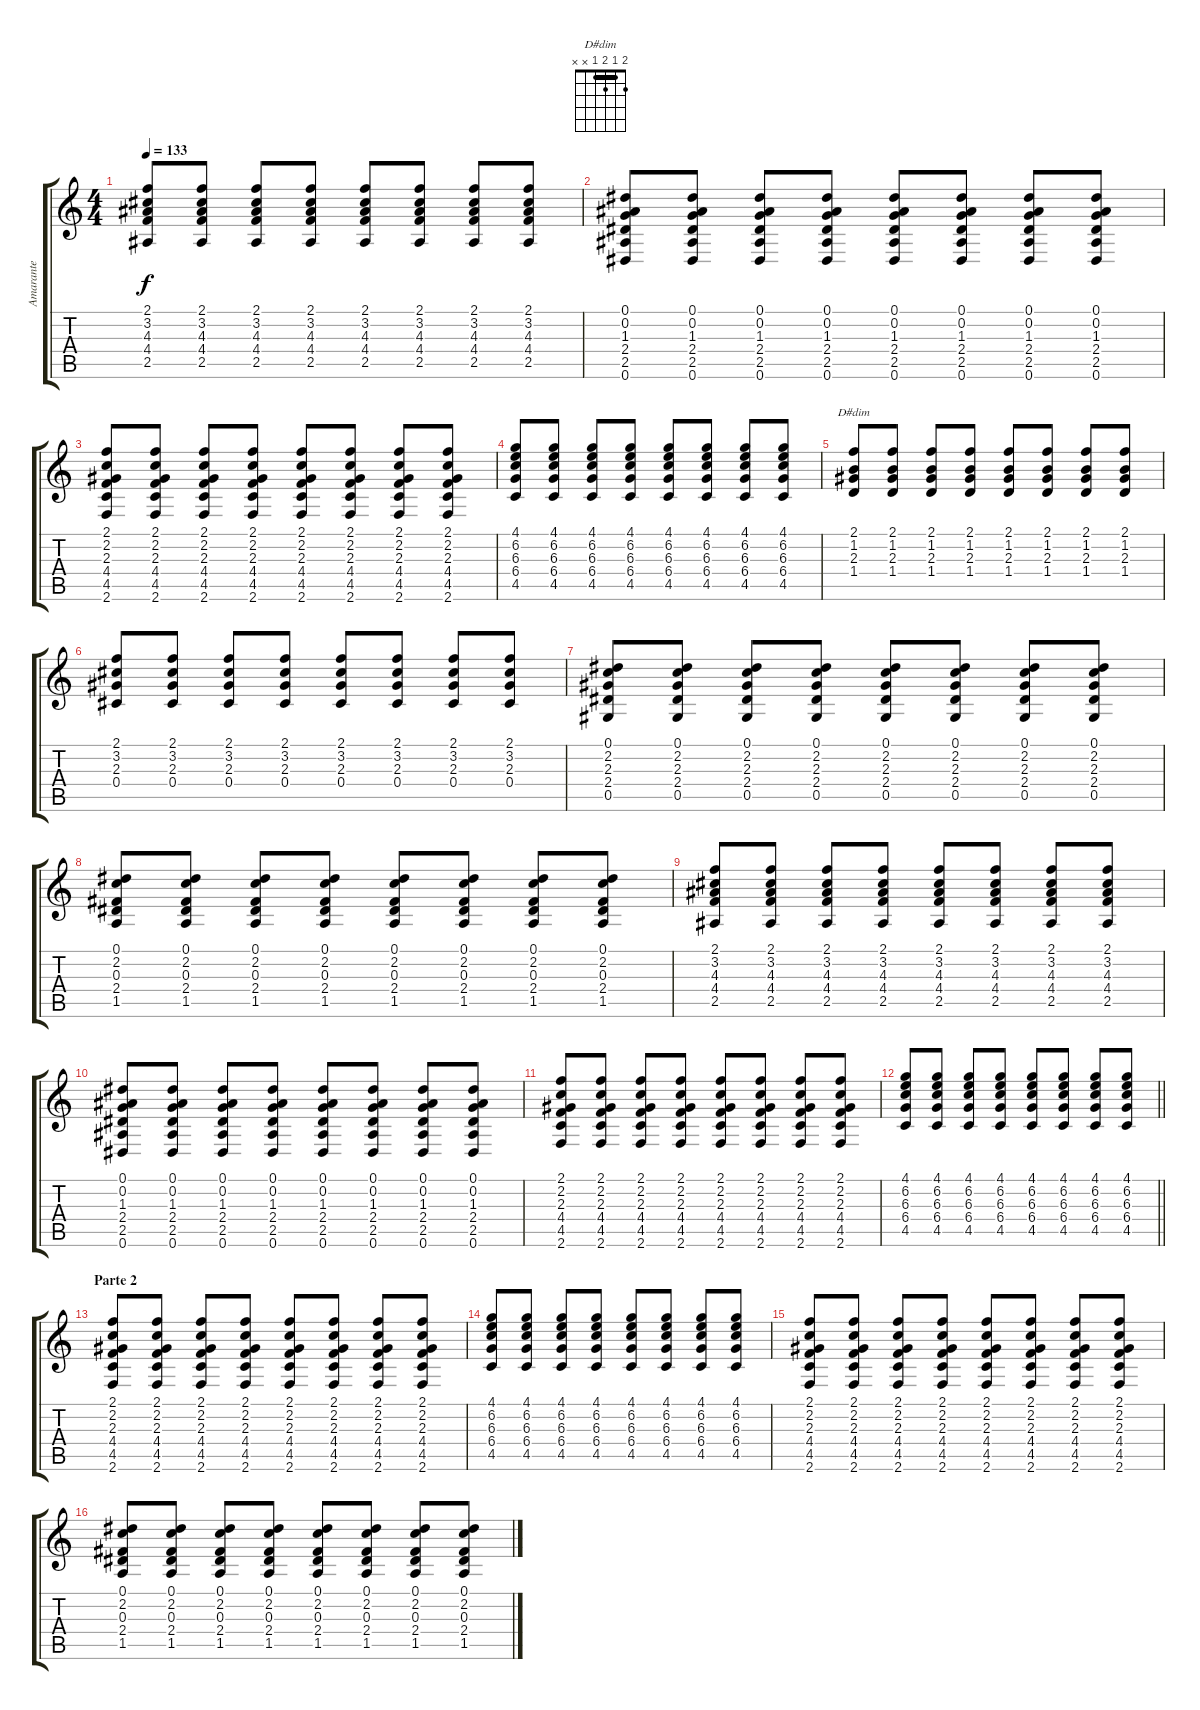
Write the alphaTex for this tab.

\track ("Amarante" "Amarante") {instrument distortionguitar}
\staff {score tabs}
\tuning (Eb4 Bb3 Gb3 Db3 Ab2 Eb2) {hide}
\chord ("D#dim" 2 1 2 1 x x) {barre 1}
\ts (4 4)
\tempo 133
\clef g2
\ks c
(2.1 3.2 4.3 4.4 2.5).8{dy f} (2.1 3.2 4.3 4.4 2.5).8 (2.1 3.2 4.3 4.4 2.5).8 (2.1 3.2 4.3 4.4 2.5).8 (2.1 3.2 4.3 4.4 2.5).8 (2.1 3.2 4.3 4.4 2.5).8 (2.1 3.2 4.3 4.4 2.5).8 (2.1 3.2 4.3 4.4 2.5).8 |
(0.1 0.2 1.3 2.4 2.5 0.6).8 (0.1 0.2 1.3 2.4 2.5 0.6).8 (0.1 0.2 1.3 2.4 2.5 0.6).8 (0.1 0.2 1.3 2.4 2.5 0.6).8 (0.1 0.2 1.3 2.4 2.5 0.6).8 (0.1 0.2 1.3 2.4 2.5 0.6).8 (0.1 0.2 1.3 2.4 2.5 0.6).8 (0.1 0.2 1.3 2.4 2.5 0.6).8 |
(2.1 2.2 2.3 4.4 4.5 2.6).8 (2.1 2.2 2.3 4.4 4.5 2.6).8 (2.1 2.2 2.3 4.4 4.5 2.6).8 (2.1 2.2 2.3 4.4 4.5 2.6).8 (2.1 2.2 2.3 4.4 4.5 2.6).8 (2.1 2.2 2.3 4.4 4.5 2.6).8 (2.1 2.2 2.3 4.4 4.5 2.6).8 (2.1 2.2 2.3 4.4 4.5 2.6).8 |
(4.1 6.2 6.3 6.4 4.5).8 (4.1 6.2 6.3 6.4 4.5).8 (4.1 6.2 6.3 6.4 4.5).8 (4.1 6.2 6.3 6.4 4.5).8 (4.1 6.2 6.3 6.4 4.5).8 (4.1 6.2 6.3 6.4 4.5).8 (4.1 6.2 6.3 6.4 4.5).8 (4.1 6.2 6.3 6.4 4.5).8 |
(2.1 1.2 2.3 1.4).8{ch "D#dim"} (2.1 1.2 2.3 1.4).8 (2.1 1.2 2.3 1.4).8 (2.1 1.2 2.3 1.4).8 (2.1 1.2 2.3 1.4).8 (2.1 1.2 2.3 1.4).8 (2.1 1.2 2.3 1.4).8 (2.1 1.2 2.3 1.4).8 |
(2.1 3.2 2.3 0.4).8 (2.1 3.2 2.3 0.4).8 (2.1 3.2 2.3 0.4).8 (2.1 3.2 2.3 0.4).8 (2.1 3.2 2.3 0.4).8 (2.1 3.2 2.3 0.4).8 (2.1 3.2 2.3 0.4).8 (2.1 3.2 2.3 0.4).8 |
(0.1 2.2 2.3 2.4 0.5).8 (0.1 2.2 2.3 2.4 0.5).8 (0.1 2.2 2.3 2.4 0.5).8 (0.1 2.2 2.3 2.4 0.5).8 (0.1 2.2 2.3 2.4 0.5).8 (0.1 2.2 2.3 2.4 0.5).8 (0.1 2.2 2.3 2.4 0.5).8 (0.1 2.2 2.3 2.4 0.5).8 |
(0.1 2.2 0.3 2.4 1.5).8 (0.1 2.2 0.3 2.4 1.5).8 (0.1 2.2 0.3 2.4 1.5).8 (0.1 2.2 0.3 2.4 1.5).8 (0.1 2.2 0.3 2.4 1.5).8 (0.1 2.2 0.3 2.4 1.5).8 (0.1 2.2 0.3 2.4 1.5).8 (0.1 2.2 0.3 2.4 1.5).8 |
(2.1 3.2 4.3 4.4 2.5).8 (2.1 3.2 4.3 4.4 2.5).8 (2.1 3.2 4.3 4.4 2.5).8 (2.1 3.2 4.3 4.4 2.5).8 (2.1 3.2 4.3 4.4 2.5).8 (2.1 3.2 4.3 4.4 2.5).8 (2.1 3.2 4.3 4.4 2.5).8 (2.1 3.2 4.3 4.4 2.5).8 |
(0.1 0.2 1.3 2.4 2.5 0.6).8 (0.1 0.2 1.3 2.4 2.5 0.6).8 (0.1 0.2 1.3 2.4 2.5 0.6).8 (0.1 0.2 1.3 2.4 2.5 0.6).8 (0.1 0.2 1.3 2.4 2.5 0.6).8 (0.1 0.2 1.3 2.4 2.5 0.6).8 (0.1 0.2 1.3 2.4 2.5 0.6).8 (0.1 0.2 1.3 2.4 2.5 0.6).8 |
(2.1 2.2 2.3 4.4 4.5 2.6).8 (2.1 2.2 2.3 4.4 4.5 2.6).8 (2.1 2.2 2.3 4.4 4.5 2.6).8 (2.1 2.2 2.3 4.4 4.5 2.6).8 (2.1 2.2 2.3 4.4 4.5 2.6).8 (2.1 2.2 2.3 4.4 4.5 2.6).8 (2.1 2.2 2.3 4.4 4.5 2.6).8 (2.1 2.2 2.3 4.4 4.5 2.6).8 |
\barLineRight lightlight
(4.1 6.2 6.3 6.4 4.5).8 (4.1 6.2 6.3 6.4 4.5).8 (4.1 6.2 6.3 6.4 4.5).8 (4.1 6.2 6.3 6.4 4.5).8 (4.1 6.2 6.3 6.4 4.5).8 (4.1 6.2 6.3 6.4 4.5).8 (4.1 6.2 6.3 6.4 4.5).8 (4.1 6.2 6.3 6.4 4.5).8 |
\section ("" "Parte 2")
(2.1 2.2 2.3 4.4 4.5 2.6).8 (2.1 2.2 2.3 4.4 4.5 2.6).8 (2.1 2.2 2.3 4.4 4.5 2.6).8 (2.1 2.2 2.3 4.4 4.5 2.6).8 (2.1 2.2 2.3 4.4 4.5 2.6).8 (2.1 2.2 2.3 4.4 4.5 2.6).8 (2.1 2.2 2.3 4.4 4.5 2.6).8 (2.1 2.2 2.3 4.4 4.5 2.6).8 |
(4.1 6.2 6.3 6.4 4.5).8 (4.1 6.2 6.3 6.4 4.5).8 (4.1 6.2 6.3 6.4 4.5).8 (4.1 6.2 6.3 6.4 4.5).8 (4.1 6.2 6.3 6.4 4.5).8 (4.1 6.2 6.3 6.4 4.5).8 (4.1 6.2 6.3 6.4 4.5).8 (4.1 6.2 6.3 6.4 4.5).8 |
(2.1 2.2 2.3 4.4 4.5 2.6).8 (2.1 2.2 2.3 4.4 4.5 2.6).8 (2.1 2.2 2.3 4.4 4.5 2.6).8 (2.1 2.2 2.3 4.4 4.5 2.6).8 (2.1 2.2 2.3 4.4 4.5 2.6).8 (2.1 2.2 2.3 4.4 4.5 2.6).8 (2.1 2.2 2.3 4.4 4.5 2.6).8 (2.1 2.2 2.3 4.4 4.5 2.6).8 |
(0.1 2.2 0.3 2.4 1.5).8 (0.1 2.2 0.3 2.4 1.5).8 (0.1 2.2 0.3 2.4 1.5).8 (0.1 2.2 0.3 2.4 1.5).8 (0.1 2.2 0.3 2.4 1.5).8 (0.1 2.2 0.3 2.4 1.5).8 (0.1 2.2 0.3 2.4 1.5).8 (0.1 2.2 0.3 2.4 1.5).8
